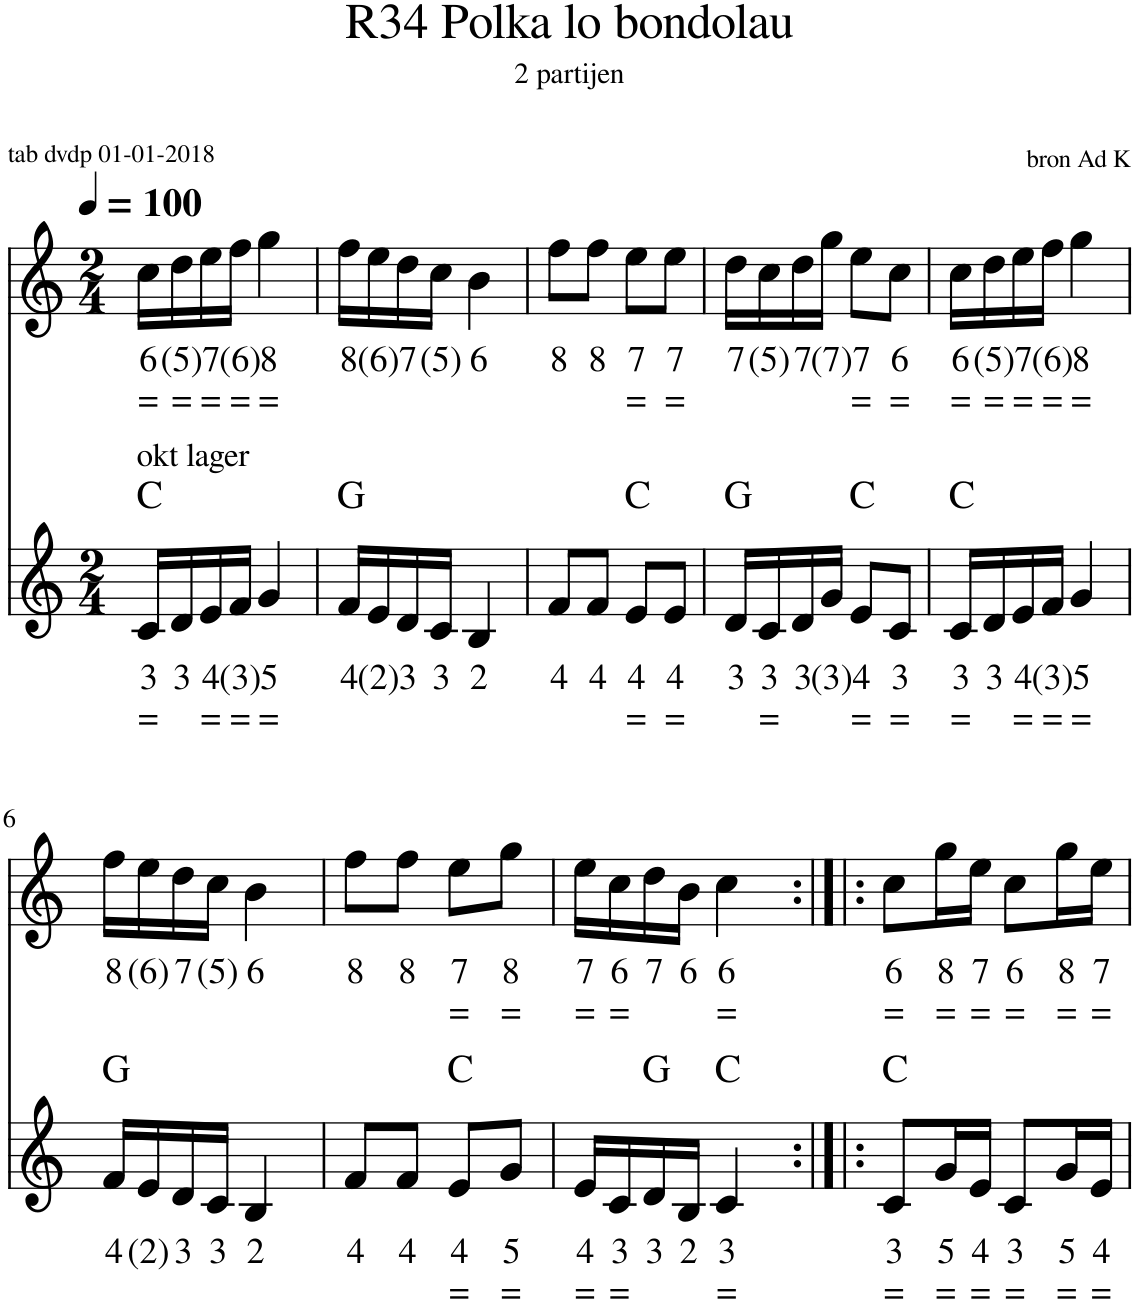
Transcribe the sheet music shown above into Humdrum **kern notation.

**kern	**text	**text	**harte	**kern	**text	**text
*part2	*part2	*part2	*part2	*part1	*part1	*part1
*staff2	*staff2	*staff2	*	*staff1	*staff1	*staff1
*I"Stem	*	*	*	*I"Stem	*	*
*clefG2	*	*	*	*clefG2	*	*
*k[]	*	*	*	*k[]	*	*
*M2/4	*	*	*	*M2/4	*	*
*MM100	*	*	*	*MM100	*	*
=1	=1	=1	=1	=1	=1	=1
!LO:TX:a:t=okt lager	!	!	!	!	!	!
!	!LO:LY:b	!LO:LY:b	!	!	!LO:LY:b	!LO:LY:b
16c/LL	3	=	C:maj	16cc\LL	6	=
!	!LO:LY:b	!	!	!	!LO:LY:b	!LO:LY:b
16d/	3	.	.	16dd\	(5)	=
!	!LO:LY:b	!LO:LY:b	!	!	!LO:LY:b	!LO:LY:b
16e/	4	=	.	16ee\	7	=
!	!LO:LY:b	!LO:LY:b	!	!	!LO:LY:b	!LO:LY:b
16f/JJ	(3)	=	.	16ff\JJ	(6)	=
!	!LO:LY:b	!LO:LY:b	!	!	!LO:LY:b	!LO:LY:b
4g/	5	=	.	4gg\	8	=
=2	=2	=2	=2	=2	=2	=2
!	!LO:LY:b	!	!	!	!LO:LY:b	!
16f/LL	4	.	G:maj	16ff\LL	8	.
!	!LO:LY:b	!	!	!	!LO:LY:b	!
16e/	(2)	.	.	16ee\	(6)	.
!	!LO:LY:b	!	!	!	!LO:LY:b	!
16d/	3	.	.	16dd\	7	.
!	!LO:LY:b	!	!	!	!LO:LY:b	!
16c/JJ	3	.	.	16cc\JJ	(5)	.
!	!LO:LY:b	!	!	!	!LO:LY:b	!
4B/	2	.	.	4b\	6	.
=3	=3	=3	=3	=3	=3	=3
!	!LO:LY:b	!	!	!	!LO:LY:b	!
8f/L	4	.	.	8ff\L	8	.
!	!LO:LY:b	!	!	!	!LO:LY:b	!
8f/J	4	.	.	8ff\J	8	.
!	!LO:LY:b	!LO:LY:b	!	!	!LO:LY:b	!LO:LY:b
8e/L	4	=	C:maj	8ee\L	7	=
!	!LO:LY:b	!LO:LY:b	!	!	!LO:LY:b	!LO:LY:b
8e/J	4	=	.	8ee\J	7	=
=4	=4	=4	=4	=4	=4	=4
!	!LO:LY:b	!	!	!	!LO:LY:b	!
16d/LL	3	.	G:maj	16dd\LL	7	.
!	!LO:LY:b	!LO:LY:b	!	!	!LO:LY:b	!
16c/	3	=	.	16cc\	(5)	.
!	!LO:LY:b	!	!	!	!LO:LY:b	!
16d/	3	.	.	16dd\	7	.
!	!LO:LY:b	!	!	!	!LO:LY:b	!
16g/JJ	(3)	.	.	16gg\JJ	(7)	.
!	!LO:LY:b	!LO:LY:b	!	!	!LO:LY:b	!LO:LY:b
8e/L	4	=	C:maj	8ee\L	7	=
!	!LO:LY:b	!LO:LY:b	!	!	!LO:LY:b	!LO:LY:b
8c/J	3	=	.	8cc\J	6	=
=5	=5	=5	=5	=5	=5	=5
!	!LO:LY:b	!LO:LY:b	!	!	!LO:LY:b	!LO:LY:b
16c/LL	3	=	C:maj	16cc\LL	6	=
!	!LO:LY:b	!	!	!	!LO:LY:b	!LO:LY:b
16d/	3	.	.	16dd\	(5)	=
!	!LO:LY:b	!LO:LY:b	!	!	!LO:LY:b	!LO:LY:b
16e/	4	=	.	16ee\	7	=
!	!LO:LY:b	!LO:LY:b	!	!	!LO:LY:b	!LO:LY:b
16f/JJ	(3)	=	.	16ff\JJ	(6)	=
!	!LO:LY:b	!LO:LY:b	!	!	!LO:LY:b	!LO:LY:b
4g/	5	=	.	4gg\	8	=
!!LO:LB:g=z
=6	=6	=6	=6	=6	=6	=6
!	!LO:LY:b	!	!	!	!LO:LY:b	!
16f/LL	4	.	G:maj	16ff\LL	8	.
!	!LO:LY:b	!	!	!	!LO:LY:b	!
16e/	(2)	.	.	16ee\	(6)	.
!	!LO:LY:b	!	!	!	!LO:LY:b	!
16d/	3	.	.	16dd\	7	.
!	!LO:LY:b	!	!	!	!LO:LY:b	!
16c/JJ	3	.	.	16cc\JJ	(5)	.
!	!LO:LY:b	!	!	!	!LO:LY:b	!
4B/	2	.	.	4b\	6	.
=7	=7	=7	=7	=7	=7	=7
!	!LO:LY:b	!	!	!	!LO:LY:b	!
8f/L	4	.	.	8ff\L	8	.
!	!LO:LY:b	!	!	!	!LO:LY:b	!
8f/J	4	.	.	8ff\J	8	.
!	!LO:LY:b	!LO:LY:b	!	!	!LO:LY:b	!LO:LY:b
8e/L	4	=	C:maj	8ee\L	7	=
!	!LO:LY:b	!LO:LY:b	!	!	!LO:LY:b	!LO:LY:b
8g/J	5	=	.	8gg\J	8	=
=8	=8	=8	=8	=8	=8	=8
!	!LO:LY:b	!LO:LY:b	!	!	!LO:LY:b	!LO:LY:b
16e/LL	4	=	.	16ee\LL	7	=
!	!LO:LY:b	!LO:LY:b	!	!	!LO:LY:b	!LO:LY:b
16c/	3	=	.	16cc\	6	=
!	!LO:LY:b	!	!	!	!LO:LY:b	!
16d/	3	.	G:maj	16dd\	7	.
!	!LO:LY:b	!	!	!	!LO:LY:b	!
16B/JJ	2	.	.	16b\JJ	6	.
!	!LO:LY:b	!LO:LY:b	!	!	!LO:LY:b	!LO:LY:b
4c/	3	=	C:maj	4cc\	6	=
=9:|!|:	=9:|!|:	=9:|!|:	=9:|!|:	=9:|!|:	=9:|!|:	=9:|!|:
!	!LO:LY:b	!LO:LY:b	!	!	!LO:LY:b	!LO:LY:b
8c/L	3	=	C:maj	8cc\L	6	=
!	!LO:LY:b	!LO:LY:b	!	!	!LO:LY:b	!LO:LY:b
16g/L	5	=	.	16gg\L	8	=
!	!LO:LY:b	!LO:LY:b	!	!	!LO:LY:b	!LO:LY:b
16e/JJ	4	=	.	16ee\JJ	7	=
!	!LO:LY:b	!LO:LY:b	!	!	!LO:LY:b	!LO:LY:b
8c/L	3	=	.	8cc\L	6	=
!	!LO:LY:b	!LO:LY:b	!	!	!LO:LY:b	!LO:LY:b
16g/L	5	=	.	16gg\L	8	=
!	!LO:LY:b	!LO:LY:b	!	!	!LO:LY:b	!LO:LY:b
16e/JJ	4	=	.	16ee\JJ	7	=
=	=	=	=	=	=	=
*-	*-	*-	*-	*-	*-	*-
